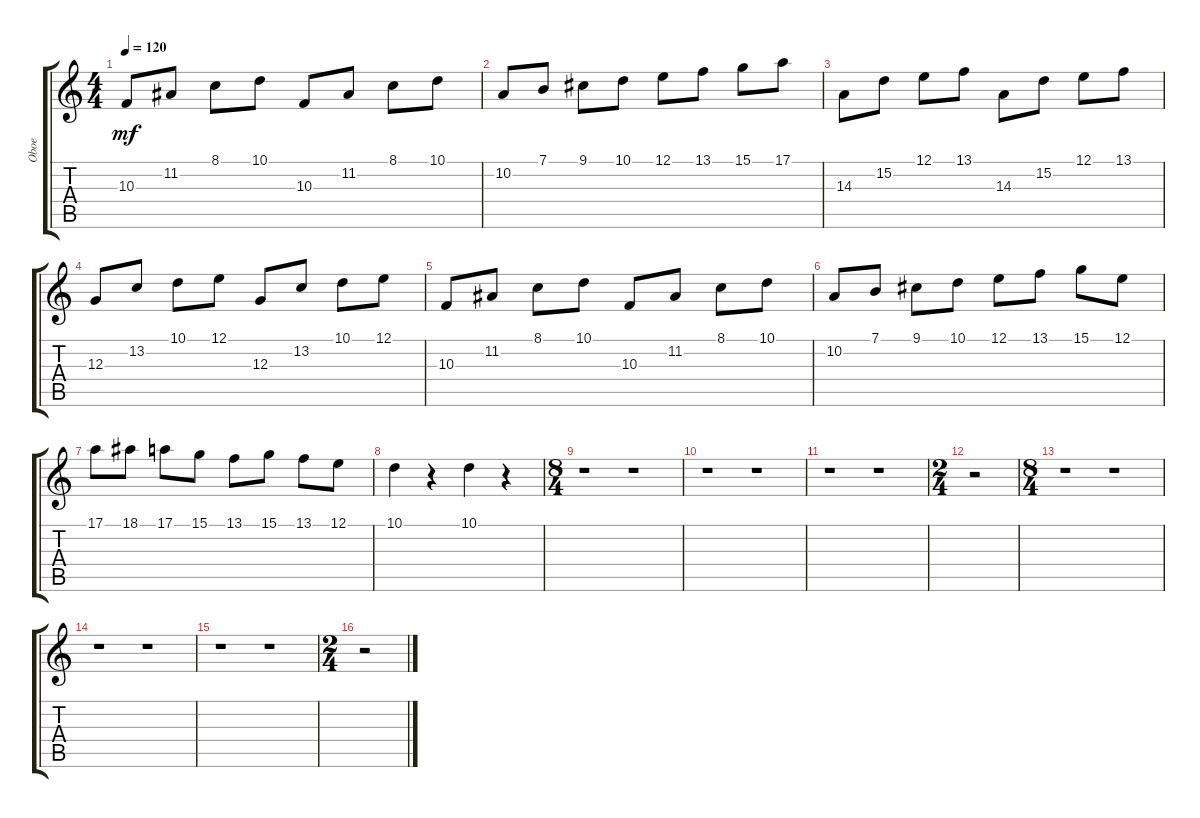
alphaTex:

\track ("Oboe" "Oboe") {instrument oboe}
\staff {score tabs}
\tuning (E4 B3 G3 D3 A2 E2) {hide}
\ts (4 4)
\tempo 120
\clef g2
\ks c
10.3.8{dy mf} 11.2.8 8.1.8 10.1.8 10.3.8 11.2.8 8.1.8 10.1.8 |
10.2.8 7.1.8 9.1.8 10.1.8 12.1.8 13.1.8 15.1.8 17.1.8 |
14.3.8 15.2.8 12.1.8 13.1.8 14.3.8 15.2.8 12.1.8 13.1.8 |
12.3.8 13.2.8 10.1.8 12.1.8 12.3.8 13.2.8 10.1.8 12.1.8 |
10.3.8 11.2.8 8.1.8 10.1.8 10.3.8 11.2.8 8.1.8 10.1.8 |
10.2.8 7.1.8 9.1.8 10.1.8 12.1.8 13.1.8 15.1.8 12.1.8 |
17.1.8 18.1.8 17.1.8 15.1.8 13.1.8 15.1.8 13.1.8 12.1.8 |
10.1.4 r.4 10.1.4 r.4 |
\ts (8 4)
r.1 r.1 |
r.1 r.1 |
r.1 r.1 |
\ts (2 4)
r.2 |
\ts (8 4)
r.1 r.1 |
r.1 r.1 |
r.1 r.1 |
\ts (2 4)
r.2
